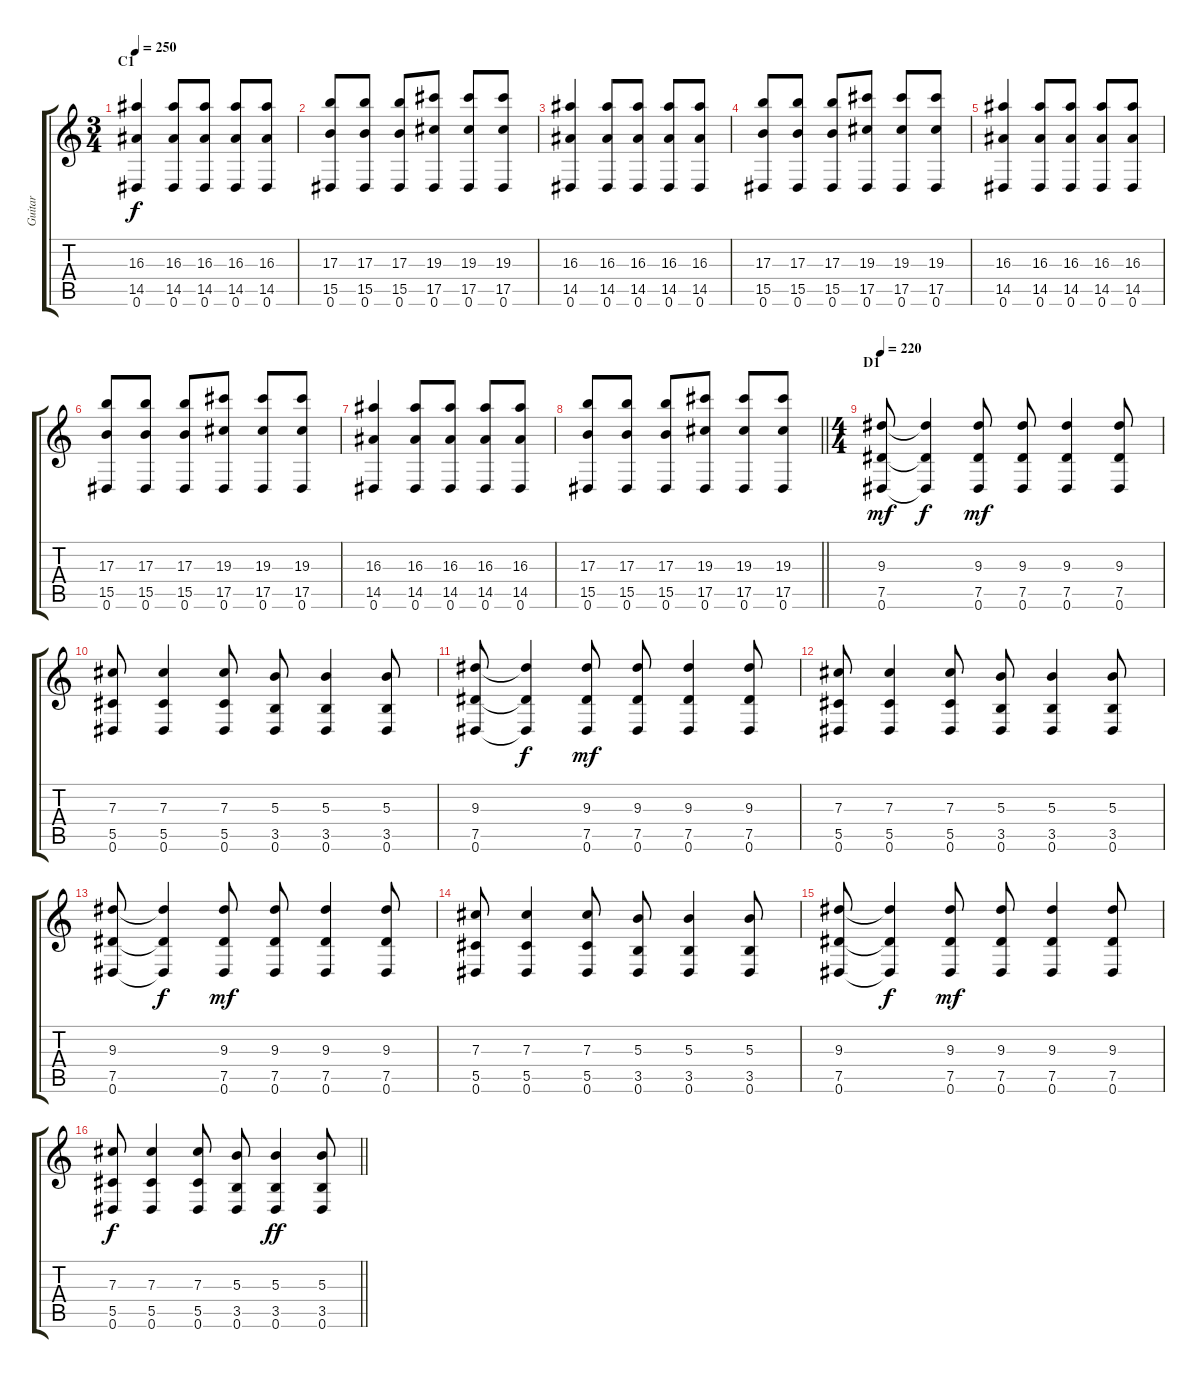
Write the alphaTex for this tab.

\track ("Guitar" "Guitar") {instrument overdrivenguitar}
\staff {score tabs}
\tuning (Eb4 Bb3 Gb3 Db3 Ab2 Eb2) {hide}
\ts (3 4)
\section ("" "C1")
\tempo 250
\clef g2
\ks c
(16.3 14.5 0.6).4{dy f} (16.3 14.5 0.6).8 (16.3 14.5 0.6).8 (16.3 14.5 0.6).8 (16.3 14.5 0.6).8 |
(17.3 15.5 0.6).8 (17.3 15.5 0.6).8 (17.3 15.5 0.6).8 (19.3 17.5 0.6).8 (19.3 17.5 0.6).8 (19.3 17.5 0.6).8 |
(16.3 14.5 0.6).4 (16.3 14.5 0.6).8 (16.3 14.5 0.6).8 (16.3 14.5 0.6).8 (16.3 14.5 0.6).8 |
(17.3 15.5 0.6).8 (17.3 15.5 0.6).8 (17.3 15.5 0.6).8 (19.3 17.5 0.6).8 (19.3 17.5 0.6).8 (19.3 17.5 0.6).8 |
(16.3 14.5 0.6).4 (16.3 14.5 0.6).8 (16.3 14.5 0.6).8 (16.3 14.5 0.6).8 (16.3 14.5 0.6).8 |
(17.3 15.5 0.6).8 (17.3 15.5 0.6).8 (17.3 15.5 0.6).8 (19.3 17.5 0.6).8 (19.3 17.5 0.6).8 (19.3 17.5 0.6).8 |
(16.3 14.5 0.6).4 (16.3 14.5 0.6).8 (16.3 14.5 0.6).8 (16.3 14.5 0.6).8 (16.3 14.5 0.6).8 |
\barLineRight lightlight
(17.3 15.5 0.6).8 (17.3 15.5 0.6).8 (17.3 15.5 0.6).8 (19.3 17.5 0.6).8 (19.3 17.5 0.6).8 (19.3 17.5 0.6).8 |
\ts (4 4)
\section ("" "D1")
\tempo 220
(9.3 7.5 0.6).8{dy mf} (9.3{t} 7.5{t} 0.6{t}).4{dy f} (9.3 7.5 0.6).8{dy mf} (9.3 7.5 0.6).8 (9.3 7.5 0.6).4 (9.3 7.5 0.6).8 |
(7.3 5.5 0.6).8 (7.3 5.5 0.6).4 (7.3 5.5 0.6).8 (5.3 3.5 0.6).8 (5.3 3.5 0.6).4 (5.3 3.5 0.6).8 |
(9.3 7.5 0.6).8 (9.3{t} 7.5{t} 0.6{t}).4{dy f} (9.3 7.5 0.6).8{dy mf} (9.3 7.5 0.6).8 (9.3 7.5 0.6).4 (9.3 7.5 0.6).8 |
(7.3 5.5 0.6).8 (7.3 5.5 0.6).4 (7.3 5.5 0.6).8 (5.3 3.5 0.6).8 (5.3 3.5 0.6).4 (5.3 3.5 0.6).8 |
(9.3 7.5 0.6).8 (9.3{t} 7.5{t} 0.6{t}).4{dy f} (9.3 7.5 0.6).8{dy mf} (9.3 7.5 0.6).8 (9.3 7.5 0.6).4 (9.3 7.5 0.6).8 |
(7.3 5.5 0.6).8 (7.3 5.5 0.6).4 (7.3 5.5 0.6).8 (5.3 3.5 0.6).8 (5.3 3.5 0.6).4 (5.3 3.5 0.6).8 |
(9.3 7.5 0.6).8 (9.3{t} 7.5{t} 0.6{t}).4{dy f} (9.3 7.5 0.6).8{dy mf} (9.3 7.5 0.6).8 (9.3 7.5 0.6).4 (9.3 7.5 0.6).8 |
\barLineRight lightlight
(7.3 5.5 0.6).8{dy f} (7.3 5.5 0.6).4 (7.3 5.5 0.6).8 (5.3 3.5 0.6).8 (5.3 3.5 0.6).4{dy ff} (5.3 3.5 0.6).8
